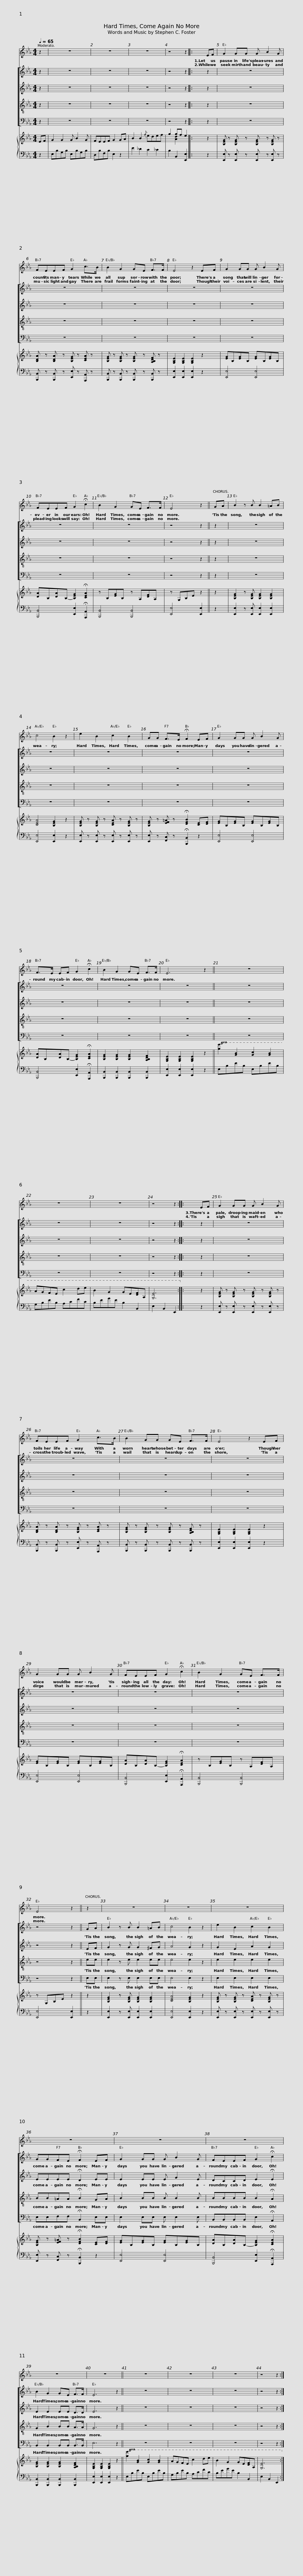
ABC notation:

X:1
%%score 1 [ 2 3 4 5 ] { ( 6 8 ) | 7 }
L:1/8
Q:1/4=65
M:4/4
I:linebreak $
K:Eb
V:1 treble
V:2 treble
V:3 treble
V:4 treble-8
V:5 bass
V:6 treble
V:8 treble
V:7 bass
V:1
 z2 | z8 | z8 | z8 | z4 z2 |:$ %5
 EF | G2 GG G B2 G | FEEF G2 c>B |$ B2 G2 GE F>F | E4 z2 EF | %10
 G2 GG G B2 G |$ FEEF G2 !fermata!c2 | B2 G2 GE F>F | E4 z2 ||$ GA | %15
 B2 z B B2 =AB | c4 B2 z2 | e2 B2 c2 B2 | GG F>E !fermata!F2 EF |$ G2 GG G B2 G | %20
 F>E EF G2 !fermata!c2 | B2 G2 GE F>F | E6 z2 ||$ z8 | z8 | %25
 z8 | z4 z2 ::$ EF | G2 GG G B2 G | FEEF G2 c>B |$ %30
 B2 GG GE F>F | E4 z2 EF | G2 GG G B2 G |$ FEEF G2 !fermata!c2 | B2 G2 GE F>F | %35
 E4 z2 ||$ z2 | z8 | z8 | z8 | %40
 z8 |$ z8 | z8 | z8 | z8 ||$ %45
 z8 | z8 | z8 | z4 z2 :| %49
V:2
 z2 | z8 | z8 | z8 | z4 z2 |:$ %5
 z2 | z8 | z8 |$ z8 | z8 | %10
 z8 |$ z8 | z8 | z4 z2 ||$ z2 | %15
 z8 | z8 | z8 | z8 |$ z8 | %20
 z8 | z8 | z8 ||$ z8 | z8 | %25
 z8 | z4 z2 ::$ z2 | z8 | z8 |$ %30
 z8 | z8 | z8 |$ z8 | z8 | %35
 z4 z2 ||$ GA | B2 z B B2 =AB | c4 B2 z2 | e2 B2 c2 B2 | %40
 GGFE !fermata!F2 EF |$ G2 GG G B2 G | FEEF G2 !fermata!c2 | B2 G2 GE F>F | E6 z2 ||$ %45
 z8 | z8 | z8 | z4 z2 :| %49
V:3
 z2 | z8 | z8 | z8 | z4 z2 |:$ %5
 z2 | z8 | z8 |$ z8 | z8 | %10
 z8 |$ z8 | z8 | z4 z2 ||$ z2 | %15
 z8 | z8 | z8 | z8 |$ z8 | %20
 z8 | z8 | z8 ||$ z8 | z8 | %25
 z8 | z4 z2 ::$ z2 | z8 | z8 |$ %30
 z8 | z8 | z8 |$ z8 | z8 | %35
 z4 z2 ||$ EF | G2 z G G2 ^FG | A4 G2 z2 | G2 E2 A2 G2 | %40
 EEEE !fermata!D2 EE |$ E2 EE E G2 E | DCCD E2 !fermata!E2 | E2 E2 EE D>D | E6 z2 ||$ %45
 z8 | z8 | z8 | z4 z2 :| %49
V:4
 z2 | z8 | z8 | z8 | z4 z2 |:$ %5
 z2 | z8 | z8 |$ z8 | z8 | %10
 z8 |$ z8 | z8 | z4 z2 ||$ z2 | %15
 z8 | z8 | z8 | z8 |$ z8 | %20
 z8 | z8 | z8 ||$ z8 | z8 | %25
 z8 | z4 z2 ::$ z2 | z8 | z8 |$ %30
 z8 | z8 | z8 |$ z8 | z8 | %35
 z4 z2 ||$ ee | e2 z e e2 ee | e4 e2 z2 | e2 e2 e2 e2 | %40
 BB=AA !fermata!B2 GA |$ B2 BB B B2 B | BBBB B2 !fermata!A2 | G2 B2 BB A>A | G6 z2 ||$ %45
 z8 | z8 | z8 | z4 z2 :| %49
V:5
 z2 | z8 | z8 | z8 | z4 z2 |:$ %5
 z2 | z8 | z8 |$ z8 | z8 | %10
 z8 |$ z8 | z8 | z4 z2 ||$ z2 | %15
 z8 | z8 | z8 | z8 |$ z8 | %20
 z8 | z8 | z8 ||$ z8 | z8 | %25
 z8 | z4 z2 ::$ z2 | z8 | z8 |$ %30
 z8 | z8 | z8 |$ z8 | z8 | %35
 z4 z2 ||$ E,E, | E,2 z E, E,2 E,E, | E,4 E,2 z2 | E,2 E,2 E,2 E,2 | %40
 E,E,F,F, !fermata!B,,2 E,E, |$ E,2 E,E, E, E,2 E, | B,,B,,B,,B,, E,2 !fermata!A,,2 | B,,2 B,,2 B,,B,, B,,>B,, | E,6 z2 ||$ %45
 z8 | z8 | z8 | z4 z2 :| %49
V:6
 EF | G2 G2 G B2 G | FEEF G2 GA | B2 B2{/f} edef | g2 gf e2 |:$ %5
 z2 | [B,EG] z [B,EG] z [B,EG] z [B,EG] z | [B,DA] z [B,DA] z [B,EG] z [CEA] z |$ [B,EG] z [B,EG] z [B,EG] z [A,B,DF] z | [G,B,E]2 [G,B,E]2 [G,B,E]2 z2 | %10
 [EG]B,[EG]B, [EG]B,[EG]B, |$ [DA]B,[DA]B,- [B,EG]2 !fermata![CEA]2 | z B,[EG]B, z A,[DF]A, | z G,B,E z2 ||$ z2 | %15
 [B,EG]2 z [B,EG] [B,EG]2 [B,EG]2 | [CEA]4 [B,EG]2 z2 | [B,EG] z [B,EG] z [CEA] z [B,EG] z | [B,EG] z [EF=A] z !fermata![DFB]2 [CE][DF] |$ [EG]B,[EG]B, [EG]B,[EG]B, | %20
 [DA]B,[DA]B,- [B,EG]2 !fermata![CEA]2 | [B,EG]2 [B,EG]2 [B,EG]2 [A,B,DF]2 | [G,B,E]2 [G,B,E]2 [G,B,E]2 z2 ||$!8va(!!8va(! [ge']2 [gb]2 [gc']2 [gb]2 | agfe c'2 d'e' | %25
 b2 g2 ge[df]A | [Ge]6!8va)!!8va)! ::$ z2 | [B,EG] z [B,EG] z [B,EG] z [B,EG] z | [B,DA] z [B,DA] z [B,EG] z [CEA] z |$ %30
 [B,EG] z [B,EG] z [B,EG] z [A,B,DF] z | [G,B,E]2 [G,B,E]2 [G,B,E]2 z2 | [EG]B,[EG]B, [EG]B,[EG]B, |$ [DA]B,[DA]B,- [B,EG]2 !fermata![CEA]2 | z B,[EG]B, z A,[DF]A, | %35
 z G,B,E z2 ||$ z2 | [B,EG]2 z [B,EG] [B,EG]2 [B,EG]2 | [CEA]4 [B,EG]2 z2 | [B,EG] z [B,EG] z [CEA] z [B,EG] z | %40
 [B,EG] z [EF=A] z !fermata![DFB]2 [CE][DF] |$ [EG]B,[EG]B, [EG]B,[EG]B, | [DA]B,[DA]B,- [B,EG]2 !fermata![CEA]2 | [B,EG]2 [B,EG]2 [B,EG]2 [A,B,DF]2 | [G,B,E]2 [G,B,E]2 [G,B,E]2 z2 ||$ %45
!8va(!!8va(! [ge']2 [gb]2 [gc']2 [gb]2 | agfe c'2 d'e' | b2 g2 ge[df]A | [Ge]6!8va)!!8va)! :| %49
V:7
 z2 | E,B,G,B, E,B,G,B, | D,B,F,B, E,2 z2 | E2 _D2 C2 _C2 | B,2 B,,2 [E,,E,]2 |:$ %5
 z2 | [E,,E,] z [E,,E,] z [E,,E,] z [E,,E,] z | [B,,,B,,] z [B,,,B,,] z [E,,E,] z [A,,,A,,] z |$ [B,,,B,,] z [B,,,B,,] z [B,,,B,,] z [B,,,B,,] z | [E,,E,]2 [E,,E,]2 [E,,E,]2 z2 | %10
 [E,,E,]4 [E,,E,]4 |$ [B,,,B,,]4 [E,,E,]2 !fermata![A,,,A,,]2 | [B,,,B,,]4 [B,,,B,,]4 | [E,,E,]4 [E,,E,]2 ||$ z2 | %15
 [E,,E,]2 z [E,,E,] [E,,E,]2 [E,,E,]2 | [E,,E,]4 [E,,E,]2 z2 | [E,,E,] z [E,,E,] z [E,,E,] z [E,,E,] z | [E,,E,] z [F,,C,] z !fermata![B,,,B,,]2 z2 |$ [E,,E,]4 [E,,E,]4 | %20
 [B,,,B,,]4 [E,,E,]2 !fermata![A,,,A,,]2 | [B,,,B,,]2 [B,,,B,,]2 [B,,,B,,]2 [B,,,B,,]2 | [E,,E,]2 [E,,E,]2 [E,,E,]2 z2 ||$ E,B,EB, E,B,EB, | G,B,EB, A,CFC | %25
 B,EGE B,2 B,,2 | E,2 B,,2 E,,2 ::$ z2 | [E,,E,] z [E,,E,] z [E,,E,] z [E,,E,] z | [B,,,B,,] z [B,,,B,,] z [E,,E,] z [A,,,A,,] z |$ %30
 [B,,,B,,] z [B,,,B,,] z [B,,,B,,] z [B,,,B,,] z | [E,,E,]2 [E,,E,]2 [E,,E,]2 z2 | [E,,E,]4 [E,,E,]4 |$ [B,,,B,,]4 [E,,E,]2 !fermata![A,,,A,,]2 | [B,,,B,,]4 [B,,,B,,]4 | %35
 [E,,E,]4 [E,,E,]2 ||$ z2 | [E,,E,]2 z [E,,E,] [E,,E,]2 [E,,E,]2 | [E,,E,]4 [E,,E,]2 z2 | [E,,E,] z [E,,E,] z [E,,E,] z [E,,E,] z | %40
 [E,,E,] z [F,,C,] z !fermata![B,,,B,,]2 z2 |$ [E,,E,]4 [E,,E,]4 | [B,,,B,,]4 [E,,E,]2 !fermata![A,,,A,,]2 | [B,,,B,,]2 [B,,,B,,]2 [B,,,B,,]2 [B,,,B,,]2 | [E,,E,]2 [E,,E,]2 [E,,E,]2 z2 ||$ %45
 E,B,EB, E,B,EB, | G,B,EB, A,CFC | B,EGE B,2 B,,2 | E,2 B,,2 E,,2 :| %49
V:8
 x2 | x8 | x8 | x8 | x2 [Ad]2 x2 |:$ %5
 x2 | x8 | x8 |$ x8 | x8 | %10
 x8 |$ x8 | x8 | x6 ||$ x2 | %15
 x8 | x8 | x8 | x8 |$ x8 | %20
 x8 | x8 | x8 ||$!8va(!!8va(! x8 | x8 | %25
 x8 | x6!8va)!!8va)! ::$ x2 | x8 | x8 |$ %30
 x8 | x8 | x8 |$ x8 | x8 | %35
 x6 ||$ x2 | x8 | x8 | x8 | %40
 x8 |$ x8 | x8 | x8 | x8 ||$ %45
!8va(!!8va(! x8 | x8 | x8 | x6!8va)!!8va)! :| %49
